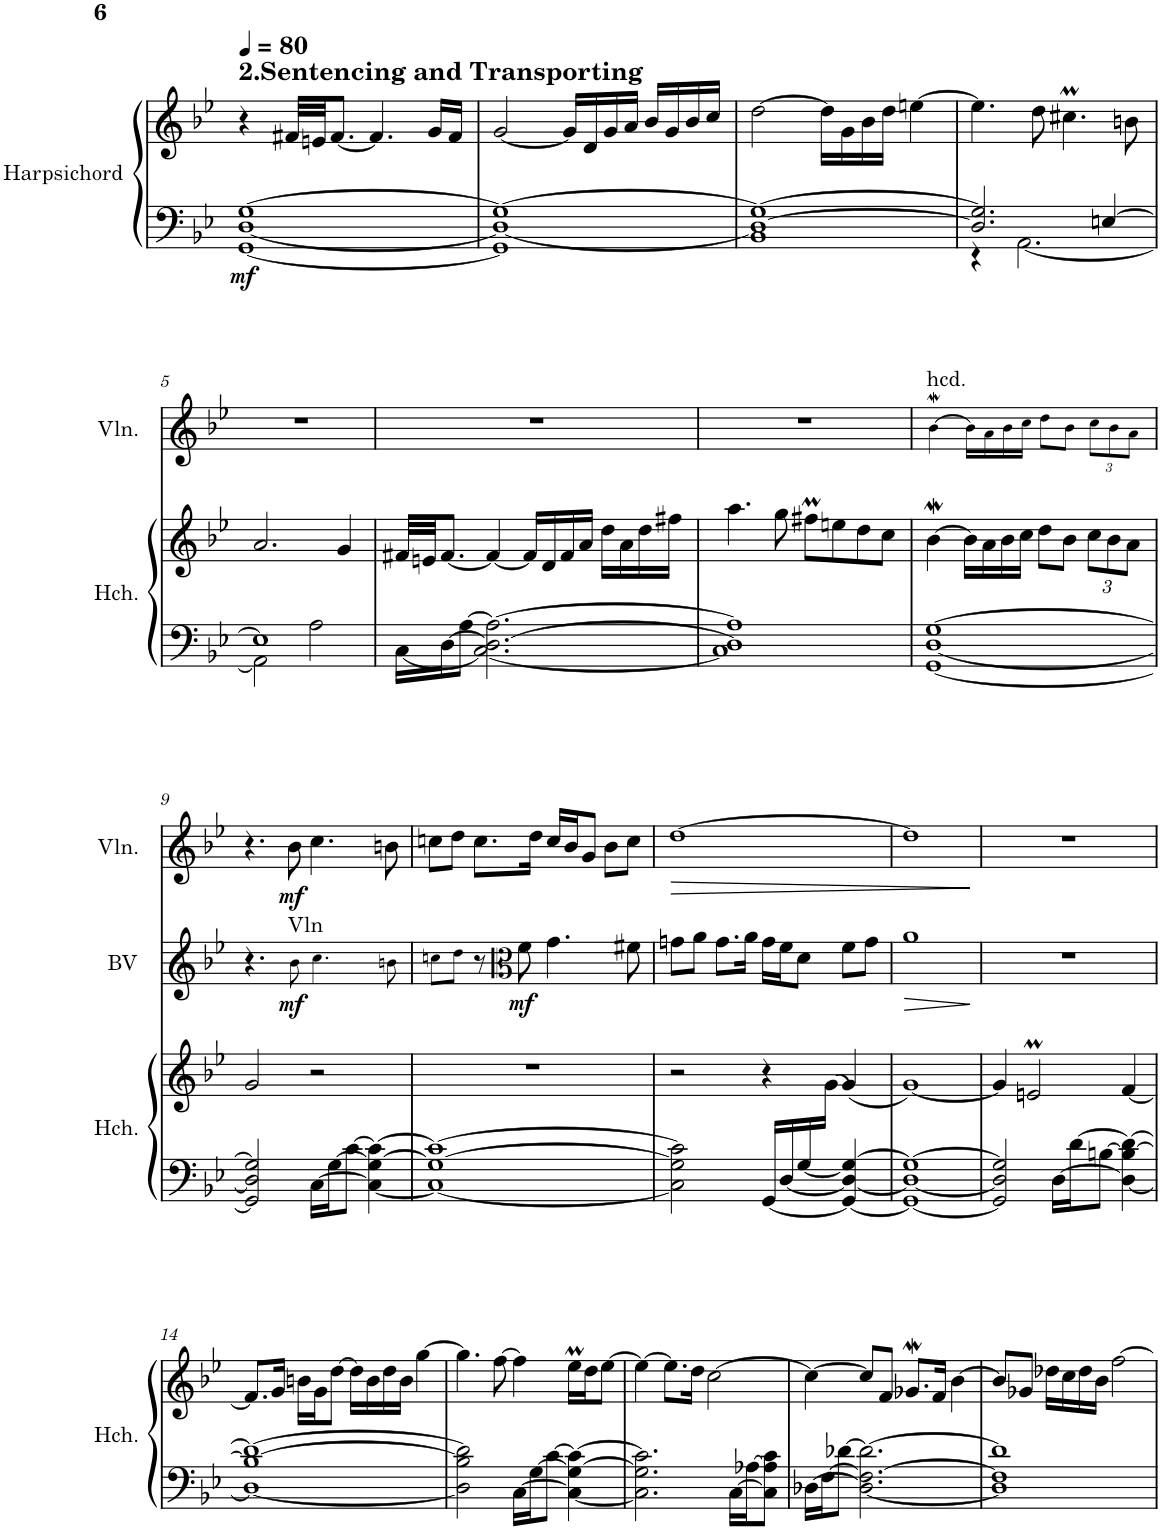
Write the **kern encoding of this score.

**kern	**kern	**dynam	**kern	**dynam	**kern	**dynam
*part3	*part3	*part3	*part2	*part2	*part1	*part1
*staff4	*staff3	*staff3/4	*staff2	*staff2	*staff1	*staff1
*I"Harpsichord	*	*	*I"Bass Viol	*	*I"Violin	*
*I'Hch.	*	*	*I'BV	*	*I'Vln.	*
!!LO:PB:g=z
*clefF4	*clefG2	*	*clefG2	*	*clefG2	*
*k[b-e-]	*k[b-e-]	*	*k[b-e-]	*	*k[b-e-]	*
*M4/4	*M4/4	*	*M4/4	*	*M4/4	*
*met(c)	*met(c)	*	*met(c)	*	*met(c)	*
*MM80	*MM80	*	*MM80	*	*MM80	*
=1	=1	=1	=1	=1	=1	=1
!	!	!	!	!	!LO:TX:a:B:t=2.Sentencing and Transporting	!
!	!	!LO:DY:b=2	!	!	!	!
[1GG [1D [1G	4r	mf	1r	.	1r	.
.	32f#X/LLL	.	.	.	.	.
.	32en/JJ	.	.	.	.	.
.	[8.f#/J	.	.	.	.	.
.	4.f#/]	.	.	.	.	.
.	16g/LL	.	.	.	.	.
.	16f#/JJ	.	.	.	.	.
=2	=2	=2	=2	=2	=2	=2
1GG] 1D_ 1G_	[2g/	.	1r	.	1r	.
.	16g/LL]	.	.	.	.	.
.	16d/	.	.	.	.	.
.	16g/	.	.	.	.	.
.	16a/JJ	.	.	.	.	.
.	16b-/LL	.	.	.	.	.
.	16g/	.	.	.	.	.
.	16b-/	.	.	.	.	.
.	16cc/JJ	.	.	.	.	.
=3	=3	=3	=3	=3	=3	=3
1BB- 1D_ 1G_	[2dd\	.	1r	.	1r	.
.	16dd\LL]	.	.	.	.	.
.	16g\	.	.	.	.	.
.	16b-\	.	.	.	.	.
.	16dd\JJ	.	.	.	.	.
.	[4een\	.	.	.	.	.
=4	=4	=4	=4	=4	=4	=4
*^	*	*	*	*	*	*
4r	2.D/] 2.G/]	4.ee\]	.	1r	.	1r	.
[2.AA\	.	.	.	.	.	.	.
.	.	8dd\	.	.	.	.	.
.	.	4.cc#Xm\	.	.	.	.	.
.	[4En/	.	.	.	.	.	.
.	.	8bn\	.	.	.	.	.
!!LO:LB:g=z
=5	=5	=5	=5	=5	=5	=5	=5
2AA\]	1E]	2.a/	.	1r	.	1r	.
2A\	.	.	.	.	.	.	.
.	.	4g/	.	.	.	.	.
*v	*v	*	*	*	*	*	*
=6	=6	=6	=6	=6	=6	=6
[<16C\LL	32f#X/LLL	.	1r	.	1r	.
.	32en/JJ	.	.	.	.	.
[16D\J	[8.f#/J	.	.	.	.	.
[8A\J	.	.	.	.	.	.
2.C\_ 2.D\_ 2.A\_	4f#/_	.	.	.	.	.
.	16f#/LL]	.	.	.	.	.
.	16d/	.	.	.	.	.
.	16f#/	.	.	.	.	.
.	16a/JJ	.	.	.	.	.
.	16dd\LL	.	.	.	.	.
.	16a\	.	.	.	.	.
.	16dd\	.	.	.	.	.
.	16ff#X\JJ	.	.	.	.	.
=7	=7	=7	=7	=7	=7	=7
1C] 1D] 1A]	4.aa\	.	1r	.	1r	.
.	8gg\	.	.	.	.	.
.	8ff#Xm\L	.	.	.	.	.
.	8een\	.	.	.	.	.
.	8dd\	.	.	.	.	.
.	8cc\J	.	.	.	.	.
=8	=8	=8	=8	=8	=8	=8
!	!	!	!	!	!LO:TX:a:t=hcd.	!
[1GG [1D [1G	[4b-w\	.	1r	.	4b-w\	.
.	16b-\LL]	.	.	.	16b-\LL	.
.	16a\	.	.	.	16a\	.
.	16b-\	.	.	.	16b-\	.
.	16cc\JJ	.	.	.	16cc\JJ	.
.	8dd\L	.	.	.	8dd\L	.
.	8b-\J	.	.	.	8b-\J	.
*	*Xbrackettup	*	*	*	*Xbrackettup	*
.	12cc\L	.	.	.	12cc\L	.
.	12b-\	.	.	.	12b-\	.
.	12a\J	.	.	.	12a\J	.
!!LO:LB:g=z
=9	=9	=9	=9	=9	=9	=9
2GG/] 2D/] 2G/]	2g/	.	4.r	.	4.r	.
!	!	!	!LO:TX:a:t=Vln	!	!	!
!	!	!	!	!LO:DY:b	!	!LO:DY:b
.	.	.	8b-\	mf	8b-\	mf
[16C\LL	2r	.	4.cc\	.	4.cc\	.
[16G\J	.	.	.	.	.	.
[8c\J	.	.	.	.	.	.
4C\_ 4G\_ 4c\_	.	.	.	.	.	.
.	.	.	8bn\	.	8bn\	.
=10	=10	=10	=10	=10	=10	=10
1C_ 1G_ 1c_	1r	.	8ccn!\L	.	8ccn\L	.
.	.	.	8dd!\J	.	8dd\J	.
.	.	.	8r	.	8.cc\L	.
*	*	*	*clefC3	*	*	*
!	!	!	!	!LO:DY:b	!	!
.	.	.	8f\	mf	.	.
.	.	.	.	.	16dd\Jk	.
.	.	.	4.g\	.	16cc/LL	.
.	.	.	.	.	16b-/J	.
.	.	.	.	.	8g/J	.
.	.	.	.	.	8b-\L	.
.	.	.	8f#X\	.	8cc\J	.
=11	=11	=11	=11	=11	=11	=11
*	*^	*	*	*	*	*
!	!	!	!	!	!	!	!LO:HP:b
2C\] 2G\] 2c\]	2r	8.ryy	.	8gn\L	.	[1dd	>
.	.	.	.	8a\J	.	.	.
*	*v	*v	*	*	*	*	*
.	.	.	8.g\L	.	.	.
.	.	.	16a\Jk	.	.	.
[16GG/LL	4r	.	16g\LL	.	.	.
[16D/	.	.	16f\J	.	.	.
[16G/	.	.	8d\J	.	.	.
*	*^	*	*	*	*	*
16ryy	.	16g\JJ	.	.	.	.	.
4GG/_ 4D/_ 4G/_	4g/	4ryy	.	8f\L	.	.	.
.	.	.	.	8g\J	.	.	.
*	*v	*v	*	*	*	*	*
=12	=12	=12	=12	=12	=12	=12
!	!	!	!	!LO:HP:b	!	!
1GG_ 1D_ 1G_	[1g	.	1a	>	1dd]	.
.	.	.	.	]	.	]
=13	=13	=13	=13	=13	=13	=13
2GG/] 2D/] 2G/]	4g/]	.	1r	.	1r	.
.	2enm/	.	.	.	.	.
[16D\LL	.	.	.	.	.	.
[16d\J	.	.	.	.	.	.
[8Bn\J	.	.	.	.	.	.
4D\_ 4B\_ 4d\_	[4f/	.	.	.	.	.
!!LO:LB:g=z
=14	=14	=14	=14	=14	=14	=14
1D_ 1B_ 1d_	8.f/L]	.	1r	.	1r	.
.	16g/Jk	.	.	.	.	.
.	16bn\LL	.	.	.	.	.
.	16g\J	.	.	.	.	.
.	[8dd\J	.	.	.	.	.
.	16dd\LL]	.	.	.	.	.
.	16b\	.	.	.	.	.
.	16dd\	.	.	.	.	.
.	16b\JJ	.	.	.	.	.
.	[4gg\	.	.	.	.	.
=15	=15	=15	=15	=15	=15	=15
2D\] 2B\] 2d\]	4.gg\]	.	1r	.	1r	.
.	[8ff\	.	.	.	.	.
[16C\LL	4ff\]	.	.	.	.	.
[16G\J	.	.	.	.	.	.
[8c\J	.	.	.	.	.	.
4C\_ 4G\_ 4c\_	16ee-M\LL	.	.	.	.	.
.	16dd\J	.	.	.	.	.
.	[8ee-\J	.	.	.	.	.
=16	=16	=16	=16	=16	=16	=16
2.C\] 2.G\] 2.c\]	4ee-\_	.	1r	.	1r	.
.	8.ee-\L]	.	.	.	.	.
.	16dd\Jk	.	.	.	.	.
.	[2cc\	.	.	.	.	.
[16C\LL	.	.	.	.	.	.
[16A-X\J	.	.	.	.	.	.
8C\] 8A-\] 8c\J	.	.	.	.	.	.
=17	=17	=17	=17	=17	=17	=17
[16D-X\LL	4cc\_	.	1r	.	1r	.
[16F\J	.	.	.	.	.	.
[8d-X\J	.	.	.	.	.	.
2.D-\_ 2.F\_ 2.d-\_	8cc/L]	.	.	.	.	.
.	8f/J	.	.	.	.	.
.	8.g-Xw/L	.	.	.	.	.
.	16f/Jk	.	.	.	.	.
.	[4b-\	.	.	.	.	.
=18	=18	=18	=18	=18	=18	=18
1D-] 1F] 1d-]	8b-/L]	.	1r	.	1r	.
.	8g-X/J	.	.	.	.	.
.	16dd-X\LL	.	.	.	.	.
.	16cc\	.	.	.	.	.
.	16dd-\	.	.	.	.	.
.	16b-\JJ	.	.	.	.	.
.	[2ff\	.	.	.	.	.
=	=	=	=	=	=	=
*-	*-	*-	*-	*-	*-	*-
